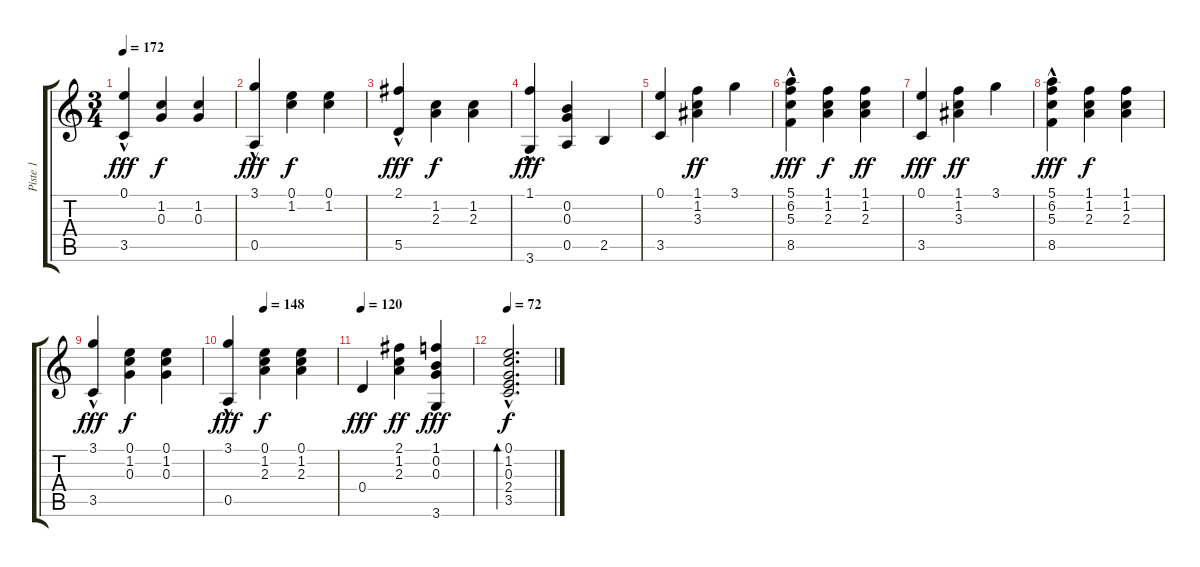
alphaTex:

\track ("Piste 1" "Piste 1") {instrument acousticguitarnylon}
\staff {score tabs}
\tuning (E4 B3 G3 D3 A2 E2) {hide}
\ts (3 4)
\tempo 172
\clef g2
\ks c
(0.1{hac} 3.5).4{dy fff} (1.2 0.3).4{dy f} (1.2 0.3).4 |
(3.1{hac} 0.5).4{dy fff} (0.1 1.2).4{dy f} (0.1 1.2).4 |
(2.1{hac} 5.5).4{dy fff} (1.2 2.3).4{dy f} (1.2 2.3).4 |
(1.1{hac} 3.6).4{dy fff} (0.2 0.3 0.5).4 2.5.4 |
(0.1 3.5).4 (1.1 1.2 3.3).4{dy ff} 3.1.4 |
(5.1{hac} 6.2 5.3 8.5).4{dy fff} (1.1 1.2 2.3).4{dy f} (1.1 1.2 2.3).4{dy ff} |
(0.1 3.5).4{dy fff} (1.1 1.2 3.3).4{dy ff} 3.1.4 |
(5.1{hac} 6.2 5.3 8.5).4{dy fff} (1.1 1.2 2.3).4{dy f} (1.1 1.2 2.3).4 |
(3.1{hac} 3.5).4{dy fff} (0.1 1.2 0.3).4{dy f} (0.1 1.2 0.3).4 |
\tempo (148 0.3333333333333333)
(3.1{hac} 0.5).4{dy fff} (0.1 1.2 2.3).4{dy f} (0.1 1.2 2.3).4 |
\tempo 120
0.4.4{dy fff} (2.1 1.2 2.3).4{dy ff} (1.1 0.2 0.3 3.6).4{dy fff} |
\tempo 72
(0.1{hac} 1.2{hac} 0.3{hac} 2.4{hac} 3.5{hac}).2{d bd 240 dy f}
